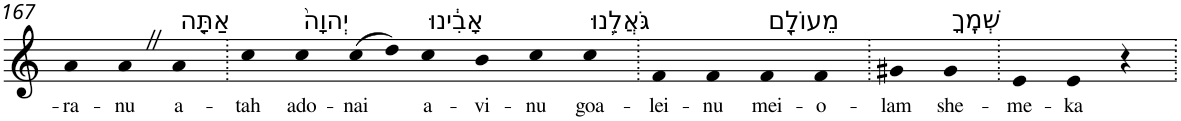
**kern	**text
*part1	*part1
*staff1	*staff1
*I"Piano	*
*I'Pno	*
!!LO:PB:g=z
*clefG2	*
*k[]	*
=167	=167
!	!LO:LY:b
4a	-ra-
!	!LO:LY:b
4aZ	-nu
!LO:TX:a:t=אַתָּ֤ה	!
!	!LO:LY:b
4a	a-
=168.	=168.
!	!LO:LY:b
4cc	-tah
!LO:TX:a:t=יְהוָה֙	!
!	!LO:LY:b
4cc	ado-
!	!LO:LY:b
(8cc	-nai
8dd)	.
!LO:TX:a:t=אָבִ֔ינוּ	!
!	!LO:LY:b
4cc	a-
!	!LO:LY:b
4b	-vi-
!	!LO:LY:b
4cc	-nu
!LO:TX:a:t=גֹּאֲלֵ֥נוּ	!
!	!LO:LY:b
4cc	goa-
=169.	=169.
!	!LO:LY:b
4f	-lei-
!	!LO:LY:b
4f	-nu
!LO:TX:a:t=מֵעוֹלָ֖ם	!
!	!LO:LY:b
4f	mei-
!	!LO:LY:b
4f	-o-
=170.	=170.
!	!LO:LY:b
4g#X	-lam
!LO:TX:a:t=שְׁמֶֽךָ	!
!	!LO:LY:b
4g#	she-
=171.	=171.
!	!LO:LY:b
4e	-me-
!	!LO:LY:b
4e	-ka
4r	.
=.	=.
*-	*-
